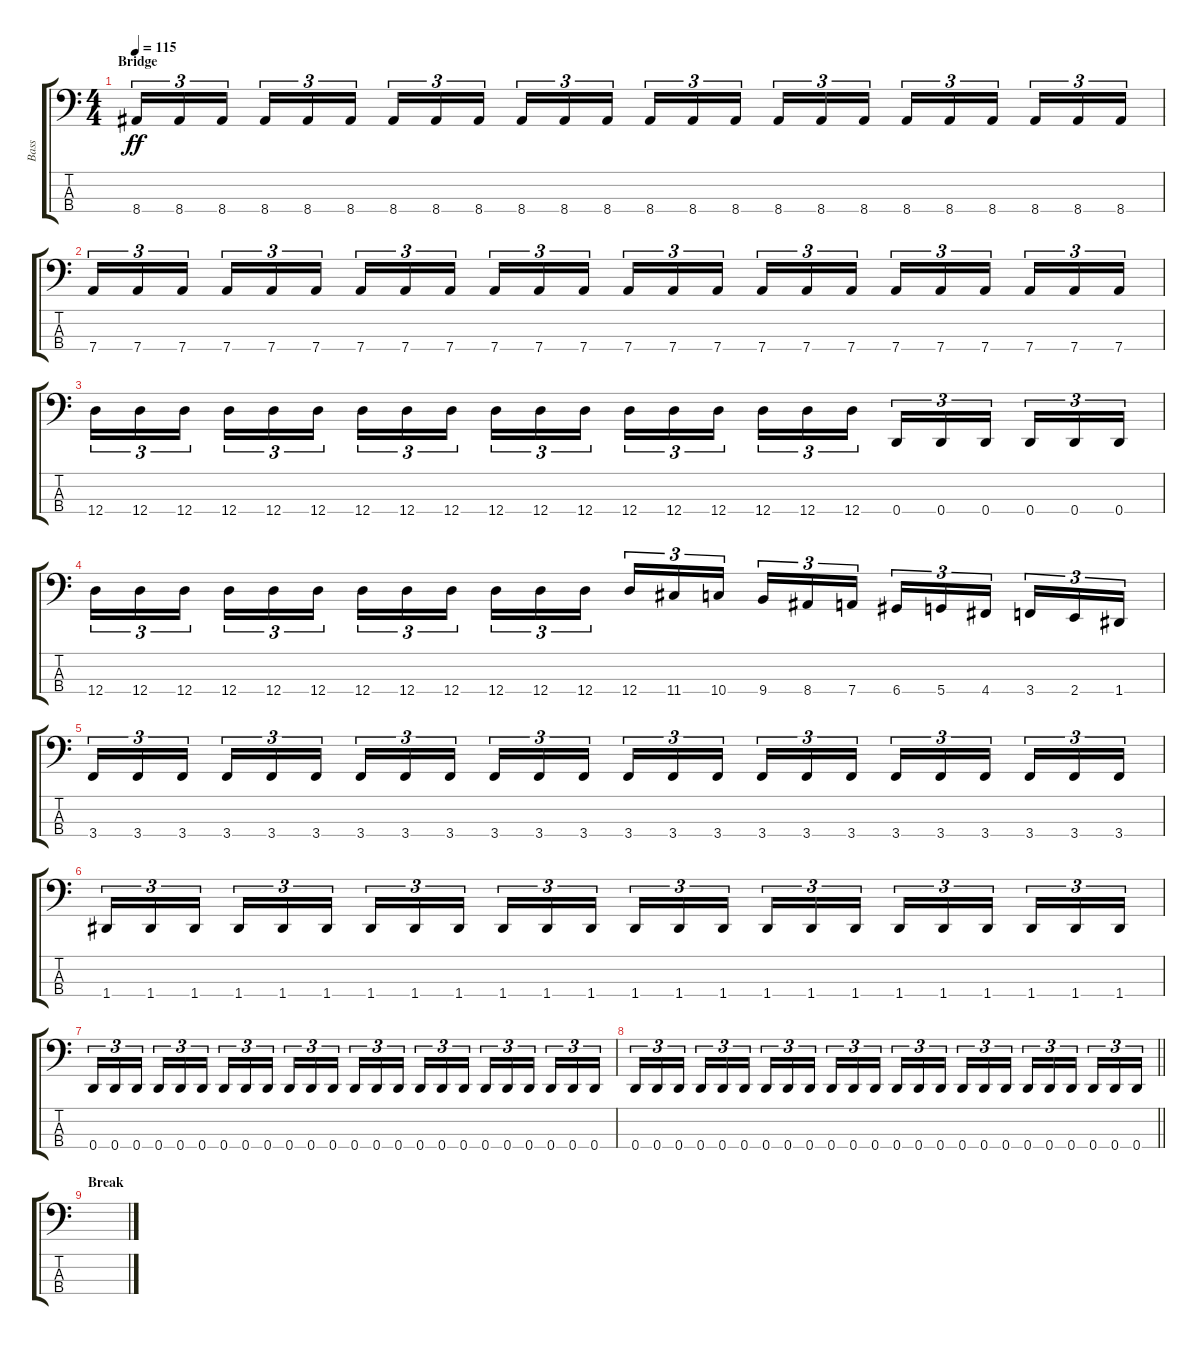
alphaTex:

\track ("Bass" "Bass") {instrument electricbassfinger}
\staff {score tabs}
\tuning (F2 C2 G1 D1) {hide}
\ts (4 4)
\section ("" "Bridge")
\tempo 115
\clef f4
\ks c
8.4.16{tu (3 2) dy ff} 8.4.16{tu (3 2)} 8.4.16{tu (3 2) beam splitsecondary} 8.4.16{tu (3 2)} 8.4.16{tu (3 2)} 8.4.16{tu (3 2)} 8.4.16{tu (3 2)} 8.4.16{tu (3 2)} 8.4.16{tu (3 2) beam splitsecondary} 8.4.16{tu (3 2)} 8.4.16{tu (3 2)} 8.4.16{tu (3 2)} 8.4.16{tu (3 2)} 8.4.16{tu (3 2)} 8.4.16{tu (3 2) beam splitsecondary} 8.4.16{tu (3 2)} 8.4.16{tu (3 2)} 8.4.16{tu (3 2)} 8.4.16{tu (3 2)} 8.4.16{tu (3 2)} 8.4.16{tu (3 2) beam splitsecondary} 8.4.16{tu (3 2)} 8.4.16{tu (3 2)} 8.4.16{tu (3 2)} |
7.4.16{tu (3 2)} 7.4.16{tu (3 2)} 7.4.16{tu (3 2) beam splitsecondary} 7.4.16{tu (3 2)} 7.4.16{tu (3 2)} 7.4.16{tu (3 2)} 7.4.16{tu (3 2)} 7.4.16{tu (3 2)} 7.4.16{tu (3 2) beam splitsecondary} 7.4.16{tu (3 2)} 7.4.16{tu (3 2)} 7.4.16{tu (3 2)} 7.4.16{tu (3 2)} 7.4.16{tu (3 2)} 7.4.16{tu (3 2) beam splitsecondary} 7.4.16{tu (3 2)} 7.4.16{tu (3 2)} 7.4.16{tu (3 2)} 7.4.16{tu (3 2)} 7.4.16{tu (3 2)} 7.4.16{tu (3 2) beam splitsecondary} 7.4.16{tu (3 2)} 7.4.16{tu (3 2)} 7.4.16{tu (3 2)} |
12.4.16{tu (3 2)} 12.4.16{tu (3 2)} 12.4.16{tu (3 2) beam splitsecondary} 12.4.16{tu (3 2)} 12.4.16{tu (3 2)} 12.4.16{tu (3 2)} 12.4.16{tu (3 2)} 12.4.16{tu (3 2)} 12.4.16{tu (3 2) beam splitsecondary} 12.4.16{tu (3 2)} 12.4.16{tu (3 2)} 12.4.16{tu (3 2)} 12.4.16{tu (3 2)} 12.4.16{tu (3 2)} 12.4.16{tu (3 2) beam splitsecondary} 12.4.16{tu (3 2)} 12.4.16{tu (3 2)} 12.4.16{tu (3 2)} 0.4.16{tu (3 2)} 0.4.16{tu (3 2)} 0.4.16{tu (3 2) beam splitsecondary} 0.4.16{tu (3 2)} 0.4.16{tu (3 2)} 0.4.16{tu (3 2)} |
12.4.16{tu (3 2)} 12.4.16{tu (3 2)} 12.4.16{tu (3 2) beam splitsecondary} 12.4.16{tu (3 2)} 12.4.16{tu (3 2)} 12.4.16{tu (3 2)} 12.4.16{tu (3 2)} 12.4.16{tu (3 2)} 12.4.16{tu (3 2) beam splitsecondary} 12.4.16{tu (3 2)} 12.4.16{tu (3 2)} 12.4.16{tu (3 2)} 12.4.16{tu (3 2)} 11.4.16{tu (3 2)} 10.4.16{tu (3 2) beam splitsecondary} 9.4.16{tu (3 2)} 8.4.16{tu (3 2)} 7.4.16{tu (3 2)} 6.4.16{tu (3 2)} 5.4.16{tu (3 2)} 4.4.16{tu (3 2) beam splitsecondary} 3.4.16{tu (3 2)} 2.4.16{tu (3 2)} 1.4.16{tu (3 2)} |
3.4.16{tu (3 2)} 3.4.16{tu (3 2)} 3.4.16{tu (3 2) beam splitsecondary} 3.4.16{tu (3 2)} 3.4.16{tu (3 2)} 3.4.16{tu (3 2)} 3.4.16{tu (3 2)} 3.4.16{tu (3 2)} 3.4.16{tu (3 2) beam splitsecondary} 3.4.16{tu (3 2)} 3.4.16{tu (3 2)} 3.4.16{tu (3 2)} 3.4.16{tu (3 2)} 3.4.16{tu (3 2)} 3.4.16{tu (3 2) beam splitsecondary} 3.4.16{tu (3 2)} 3.4.16{tu (3 2)} 3.4.16{tu (3 2)} 3.4.16{tu (3 2)} 3.4.16{tu (3 2)} 3.4.16{tu (3 2) beam splitsecondary} 3.4.16{tu (3 2)} 3.4.16{tu (3 2)} 3.4.16{tu (3 2)} |
1.4.16{tu (3 2)} 1.4.16{tu (3 2)} 1.4.16{tu (3 2) beam splitsecondary} 1.4.16{tu (3 2)} 1.4.16{tu (3 2)} 1.4.16{tu (3 2)} 1.4.16{tu (3 2)} 1.4.16{tu (3 2)} 1.4.16{tu (3 2) beam splitsecondary} 1.4.16{tu (3 2)} 1.4.16{tu (3 2)} 1.4.16{tu (3 2)} 1.4.16{tu (3 2)} 1.4.16{tu (3 2)} 1.4.16{tu (3 2) beam splitsecondary} 1.4.16{tu (3 2)} 1.4.16{tu (3 2)} 1.4.16{tu (3 2)} 1.4.16{tu (3 2)} 1.4.16{tu (3 2)} 1.4.16{tu (3 2) beam splitsecondary} 1.4.16{tu (3 2)} 1.4.16{tu (3 2)} 1.4.16{tu (3 2)} |
0.4.16{tu (3 2)} 0.4.16{tu (3 2)} 0.4.16{tu (3 2) beam splitsecondary} 0.4.16{tu (3 2)} 0.4.16{tu (3 2)} 0.4.16{tu (3 2)} 0.4.16{tu (3 2)} 0.4.16{tu (3 2)} 0.4.16{tu (3 2) beam splitsecondary} 0.4.16{tu (3 2)} 0.4.16{tu (3 2)} 0.4.16{tu (3 2)} 0.4.16{tu (3 2)} 0.4.16{tu (3 2)} 0.4.16{tu (3 2) beam splitsecondary} 0.4.16{tu (3 2)} 0.4.16{tu (3 2)} 0.4.16{tu (3 2)} 0.4.16{tu (3 2)} 0.4.16{tu (3 2)} 0.4.16{tu (3 2) beam splitsecondary} 0.4.16{tu (3 2)} 0.4.16{tu (3 2)} 0.4.16{tu (3 2)} |
\barLineRight lightlight
0.4.16{tu (3 2)} 0.4.16{tu (3 2)} 0.4.16{tu (3 2) beam splitsecondary} 0.4.16{tu (3 2)} 0.4.16{tu (3 2)} 0.4.16{tu (3 2)} 0.4.16{tu (3 2)} 0.4.16{tu (3 2)} 0.4.16{tu (3 2) beam splitsecondary} 0.4.16{tu (3 2)} 0.4.16{tu (3 2)} 0.4.16{tu (3 2)} 0.4.16{tu (3 2)} 0.4.16{tu (3 2)} 0.4.16{tu (3 2) beam splitsecondary} 0.4.16{tu (3 2)} 0.4.16{tu (3 2)} 0.4.16{tu (3 2)} 0.4.16{tu (3 2)} 0.4.16{tu (3 2)} 0.4.16{tu (3 2) beam splitsecondary} 0.4.16{tu (3 2)} 0.4.16{tu (3 2)} 0.4.16{tu (3 2)} |
\section ("" "Break")
